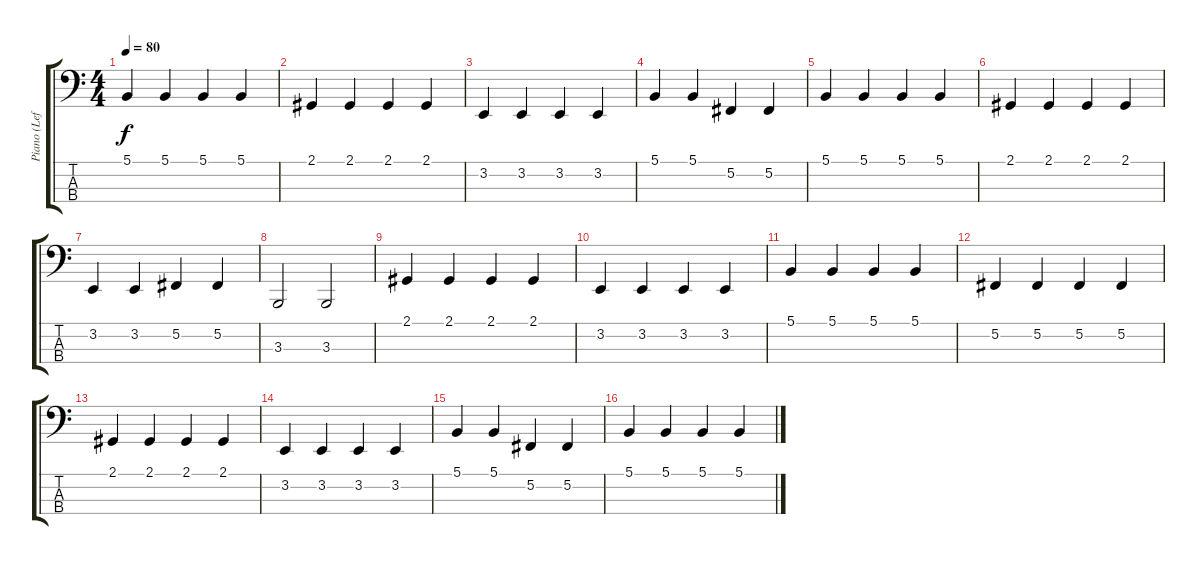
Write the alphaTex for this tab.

\track ("Piano (Left Hand)" "Piano (Lef") {instrument acousticgrandpiano}
\staff {score tabs}
\tuning (Gb2 Db2 Ab1 Eb1) {hide}
\ts (4 4)
\tempo 80
\clef f4
\ks c
5.1.4{dy f} 5.1.4 5.1.4 5.1.4 |
2.1.4 2.1.4 2.1.4 2.1.4 |
3.2.4 3.2.4 3.2.4 3.2.4 |
5.1.4 5.1.4 5.2.4 5.2.4 |
5.1.4 5.1.4 5.1.4 5.1.4 |
2.1.4 2.1.4 2.1.4 2.1.4 |
3.2.4 3.2.4 5.2.4 5.2.4 |
3.3.2 3.3.2 |
2.1.4 2.1.4 2.1.4 2.1.4 |
3.2.4 3.2.4 3.2.4 3.2.4 |
5.1.4 5.1.4 5.1.4 5.1.4 |
5.2.4 5.2.4 5.2.4 5.2.4 |
2.1.4 2.1.4 2.1.4 2.1.4 |
3.2.4 3.2.4 3.2.4 3.2.4 |
5.1.4 5.1.4 5.2.4 5.2.4 |
5.1.4 5.1.4 5.1.4 5.1.4
